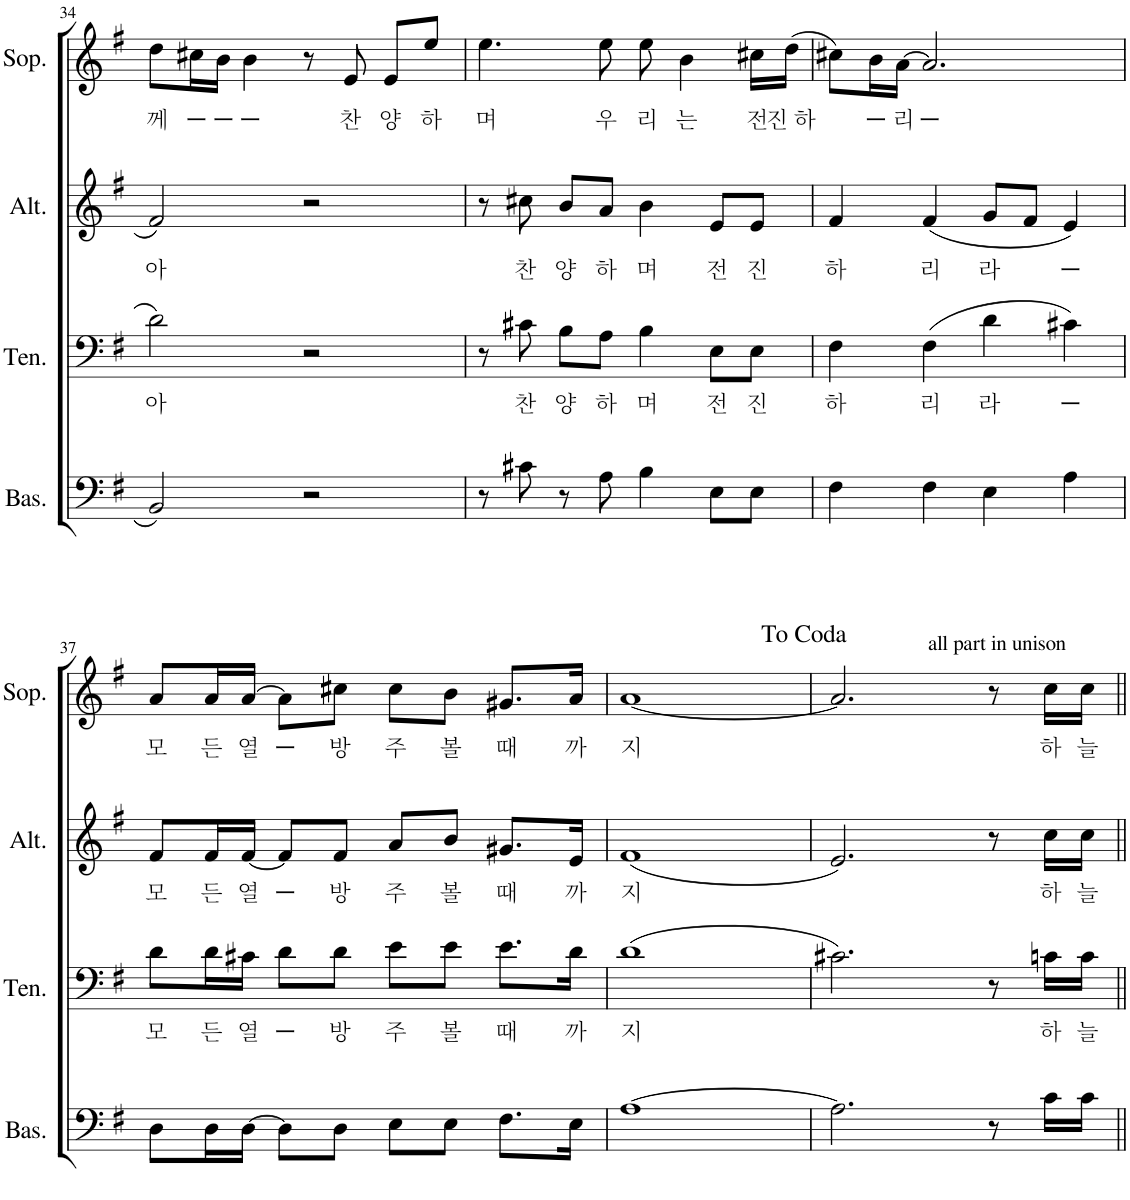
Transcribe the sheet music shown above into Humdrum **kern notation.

**kern	**kern	**text	**kern	**text	**kern	**text
*part4	*part3	*part3	*part2	*part2	*part1	*part1
*staff4	*staff3	*staff3	*staff2	*staff2	*staff1	*staff1
*I"Bas.	*I"Ten.	*	*I"Alt.	*	*I"Sop.	*
*I'Bas.	*I'Ten.	*	*I'Alt.	*	*I'Sop.	*
!!LO:PB:g=z
*clefF4	*clefF4	*	*clefG2	*	*clefG2	*
*k[f#]	*k[f#]	*	*k[f#]	*	*k[f#]	*
*M4/4	*M4/4	*	*M4/4	*	*M4/4	*
=34	=34	=34	=34	=34	=34	=34
!	!	!LO:LY:b	!	!LO:LY:b	!	!LO:LY:b
2BB/	2d\	아	2f#/	아	8dd\L	께
!	!	!	!	!	!	!LO:LY:b
.	.	.	.	.	16cc#X\L	ー
!	!	!	!	!	!	!LO:LY:b
.	.	.	.	.	16b\JJ	ー
!	!	!	!	!	!	!LO:LY:b
.	.	.	.	.	4b\	ー
2r	2r	.	2r	.	8r	.
!	!	!	!	!	!	!LO:LY:b
.	.	.	.	.	8e/	찬
!	!	!	!	!	!	!LO:LY:b
.	.	.	.	.	8e/L	양
!	!	!	!	!	!	!LO:LY:b
.	.	.	.	.	8ee/J	하
=35	=35	=35	=35	=35	=35	=35
!	!	!	!	!	!	!LO:LY:b
8r	8r	.	8r	.	4.ee\	며
!	!	!LO:LY:b	!	!LO:LY:b	!	!
8c#X\	8c#X\	찬	8cc#X\	찬	.	.
!	!	!LO:LY:b	!	!LO:LY:b	!	!
8r	8B\L	양	8b/L	양	.	.
!	!	!LO:LY:b	!	!LO:LY:b	!	!LO:LY:b
8A\	8A\J	하	8a/J	하	8ee\	우
!	!	!LO:LY:b	!	!LO:LY:b	!	!LO:LY:b
4B\	4B\	며	4b\	며	8ee\	리
!	!	!	!	!	!	!LO:LY:b
.	.	.	.	.	4b\	는
!	!	!LO:LY:b	!	!LO:LY:b	!	!
8E\L	8E\L	전	8e/L	전	.	.
!	!	!LO:LY:b	!	!LO:LY:b	!	!LO:LY:b
8E\J	8E\J	진	8e/J	진	16cc#X\LL	전
!	!	!	!	!	!	!LO:LY:b
.	.	.	.	.	(16dd\JJ	진 하
=36	=36	=36	=36	=36	=36	=36
!	!	!LO:LY:b	!	!LO:LY:b	!	!
4F#\	4F#\	하	4f#/	하	8cc#X\L)	.
!	!	!	!	!	!	!LO:LY:b
.	.	.	.	.	16b\L	ー
!	!	!	!	!	!	!LO:LY:b
.	.	.	.	.	[16a\JJ	리
!	!	!LO:LY:b	!	!LO:LY:b	!	!LO:LY:b
4F#\	(4F#\	리	(4f#/	리	2.a/]	ー
!	!	!LO:LY:b	!	!LO:LY:b	!	!
4E\	4d\	라	8g/L	라	.	.
.	.	.	8f#/J	.	.	.
!	!	!LO:LY:b	!	!LO:LY:b	!	!
4A\	4c#X\)	ー	4e/)	ー	.	.
!!LO:LB:g=z
=37	=37	=37	=37	=37	=37	=37
!	!	!LO:LY:b	!	!LO:LY:b	!	!LO:LY:b
8D\L	8d\L	모	8f#/L	모	8a/L	모
!	!	!LO:LY:b	!	!LO:LY:b	!	!LO:LY:b
16D\L	16d\L	든	16f#/L	든	16a/L	든
!	!	!LO:LY:b	!	!LO:LY:b	!	!LO:LY:b
[16D\JJ	16c#X\JJ	열	[16f#/JJ	열	[16a/JJ	열
!	!	!LO:LY:b	!	!LO:LY:b	!	!LO:LY:b
8D\L]	8d\L	ー	8f#/L]	ー	8a\L]	ー
!	!	!LO:LY:b	!	!LO:LY:b	!	!LO:LY:b
8D\J	8d\J	방	8f#/J	방	8cc#X\J	방
!	!	!LO:LY:b	!	!LO:LY:b	!	!LO:LY:b
8E\L	8e\L	주	8a/L	주	8cc#\L	주
!	!	!LO:LY:b	!	!LO:LY:b	!	!LO:LY:b
8E\J	8e\J	볼	8b/J	볼	8b\J	볼
!	!	!LO:LY:b	!	!LO:LY:b	!	!LO:LY:b
8.F#\L	8.e\L	때	8.g#X/L	때	8.g#X/L	때
!	!	!LO:LY:b	!	!LO:LY:b	!	!LO:LY:b
16E\Jk	16d\Jk	까	16e/Jk	까	16a/Jk	까
=38	=38	=38	=38	=38	=38	=38
!	!	!LO:LY:b	!	!LO:LY:b	!	!LO:LY:b
[1A	(1d	지	(1f#	지	[1a	지
=39	=39	=39	=39	=39	=39	=39
2.A\]	2.c#X\)	.	2.e/)	.	2.a/]	.
8r	8r	.	8r	.	8r	.
!	!	!	!	!	!LO:TX:a:t=all part in unison	!
!	!	!LO:LY:b	!	!LO:LY:b	!	!LO:LY:b
16c\LL	16cn\LL	하	16cc\LL	하	16cc\LL	하
!	!	!LO:LY:b	!	!LO:LY:b	!	!LO:LY:b
16c\JJ	16c\JJ	늘	16cc\JJ	늘	16cc\JJ	늘
=||	=||	=||	=||	=||	=||	=||
*-	*-	*-	*-	*-	*-	*-
